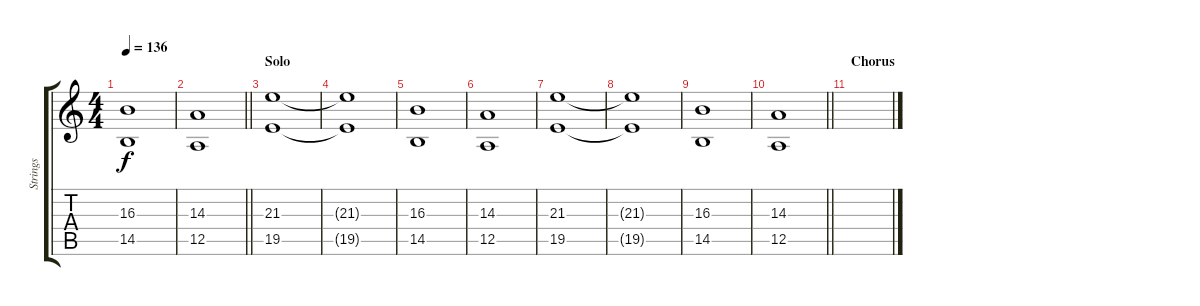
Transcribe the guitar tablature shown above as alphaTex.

\track ("Strings" "Strings") {instrument synthstrings1}
\staff {score tabs}
\tuning (E4 B3 G3 D3 A2 D2) {hide}
\ts (4 4)
\tempo 136
\clef g2
\ks c
(16.3 14.5).1{dy f} |
\barLineRight lightlight
(14.3 12.5).1 |
\section ("" "Solo")
(21.3 19.5).1 |
(21.3{t} 19.5{t}).1 |
(16.3 14.5).1 |
(14.3 12.5).1 |
(21.3 19.5).1 |
(21.3{t} 19.5{t}).1 |
(16.3 14.5).1 |
\barLineRight lightlight
(14.3 12.5).1 |
\section ("" "Chorus")
